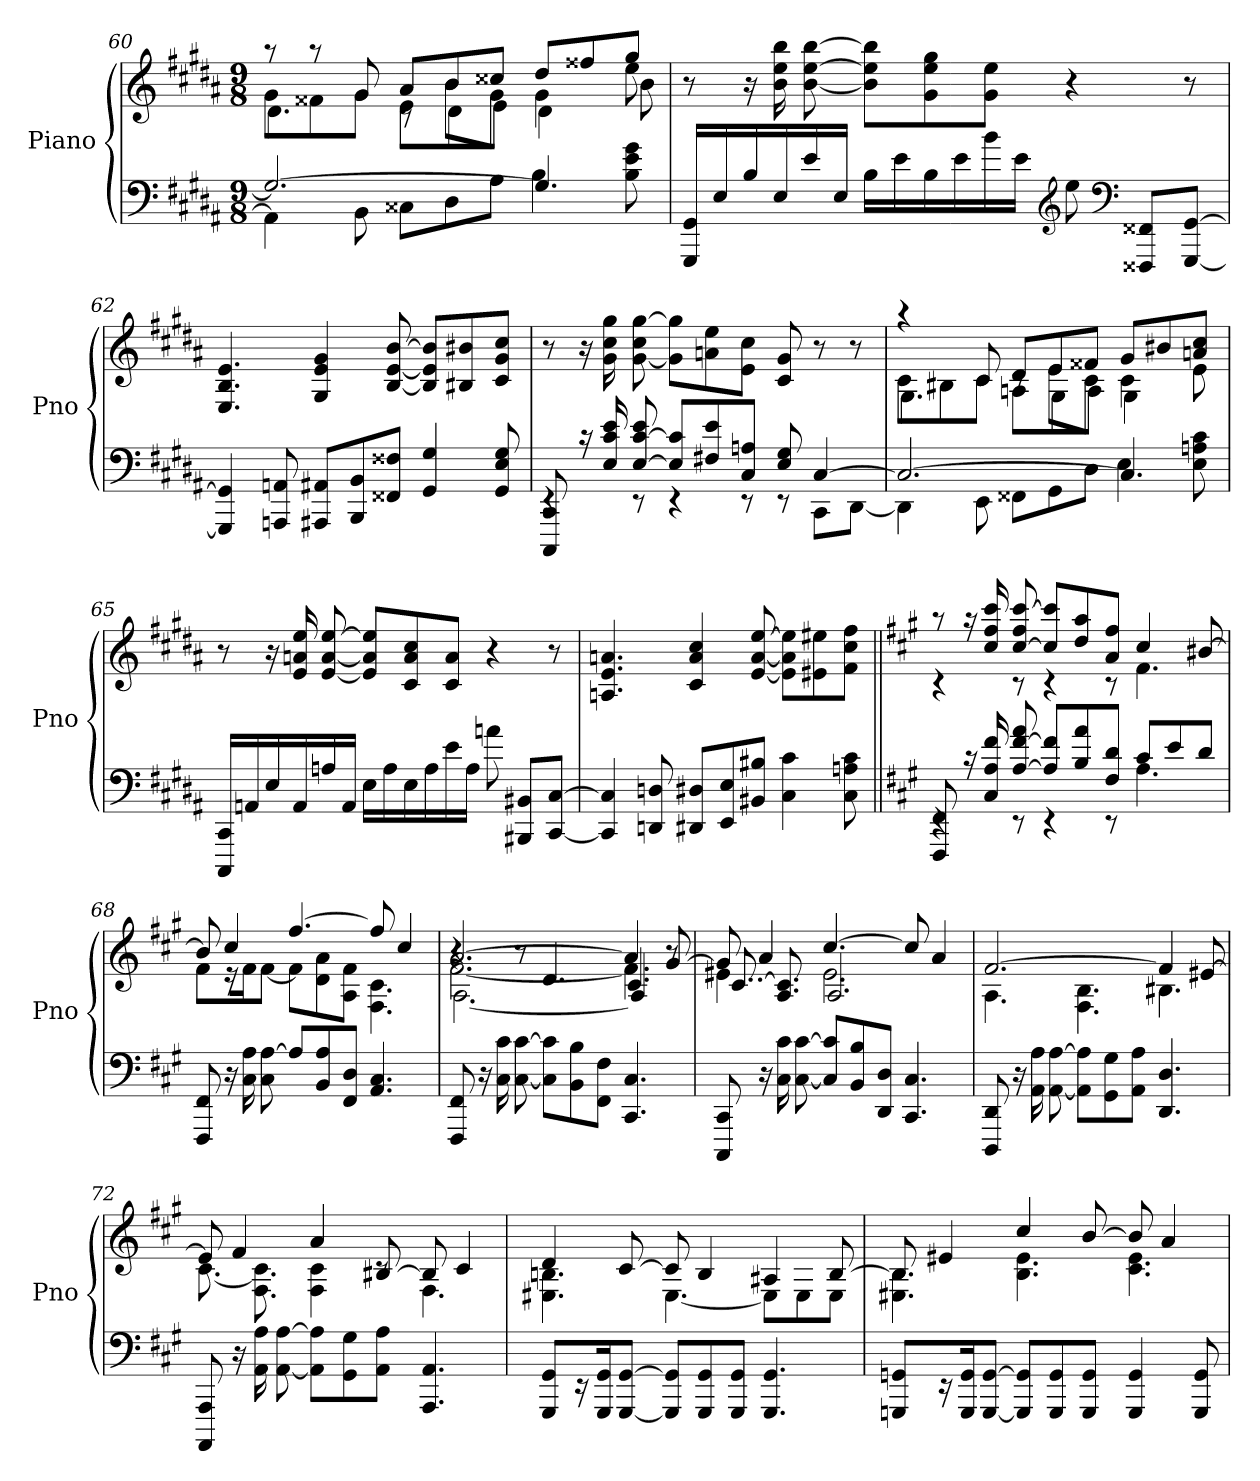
**kern	**kern
*part1	*part1
*staff2	*staff1
*I"Piano	*
*I'Pno	*
*clefF4	*clefG2
*k[f#c#g#d#a#]	*k[f#c#g#d#a#]
*M9/8	*M9/8
=60	=60
*^	*^
*	*	*	*^
2.G#_	4AA#]	8raa	8g#L	4.d#\
.	.	8raa	8f##X	.
.	8BB	8g#	8g#J	.
.	8C##XL	8a#L	8rc	8e\L
.	8D#	8b	8bL	8d#\
.	8A#J	8cc##XJ	8g#J	8e\J
4.G#]	4B	8dd#L	4g#	4d#\
.	.	8ff##X	.	.
.	8B 8e 8g#	8gg#J	8ee	8b\
*v	*v	*	*	*
*	*v	*v	*v
=61	=61
16GGG# 16GG#LL	8r
16E	.
16B	16r
16E	16b 16ee 16bb
16e	[8b [8ee [8bb
16EJJ	.
16BLL	8b] 8ee] 8bb]L
16e	.
16B	8g# 8ee 8gg#
16e	.
16b	8g# 8eeJ
16eJJ	.
*clefG2	*
8ee	4r
*clefF4	*
8FFF##X 8FF##XL	.
[8GGG# [8GG#J	8r
=62	=62
4GGG#] 4GG#]	4.E 4.B 4.e
8AAAn 8AAn	.
8AAA#X 8AA#XL	4G# 4e 4g#
8BBB 8BB	.
8FF##X 8F##XJ	[8B [8e [8b
4GG# 4G#	8B] 8e] 8b]L
.	8B#X 8b#X
8GG# 8E 8G#	8c# 8g# 8cc#J
=63	=63
*^	*
8CCC# 8CC#	4rEE	8r
16rc	.	16r
16E 16c# 16e	.	16g# 16cc# 16gg#
[8E [8c# 8e	8rEE	[8g# 8cc# [8gg#
8E] 8c#]L	4rEE	8g#] 8gg#]L
8F#X 8e	.	8an 8ee
8C# 8AnJ	8rEE	8e 8cc#J
8E 8G#	8rEE	8c# 8g#
[4C#	8CC#L	8r
.	[8DD#J	8r
=64	=64	=64
*	*	*^
*	*	*	*^
2.C#_	4DD#]	4raa	8c#L	4.G#\
.	.	.	8B#X	.
.	8EE	8c#	8c#J	.
.	8FF##XL	8d#L	8rc	8An\L
.	8GG#	8e	8eL	8G#\
.	8D#J	8f##XJ	8c#J	8A\J
4.C#]	4E	8g#L	4c#	4G#\
.	.	8b#X	.	.
.	8E 8An 8c#	8an 8cc#J	8e	8r
*v	*v	*	*	*
*	*v	*v	*v
=65	=65
16CCC# 16CC#LL	8r
16AAn	.
16E	16r
16AA	16e 16an 16ee
16An	[8e [8a [8ee
16AAJJ	.
16ELL	8e] 8a] 8ee]L
16A	.
16E	8c# 8a 8cc#
16A	.
16e	8c# 8aJ
16AJJ	.
8an	4r
8BBB#X 8BB#XL	.
[8CC# [8C#J	8r
=66	=66
4CC#] 4C#]	4.An 4.e 4.an
8DDn 8Dn	.
8DD#X 8D#XL	4c# 4a 4cc#
8EE 8E	.
8BB#X 8B#XJ	[8e [8a [8ee
4C# 4c#	8e] 8a] 8ee]L
.	8e#X 8ee#X
8C# 8An 8c#	8f# 8cc# 8ff#J
=67||	=67||
*k[f#c#g#]	*k[f#c#g#]
*^	*^
8FFF# 8FF#	4rEE	8raa	4rc
16rc	.	16raa	.
16C# 16A 16f#	.	16cc# 16ff# 16ccc#	.
[8A [8f# 8a	8rEE	[8cc# 8ff# [8ccc#	8rc
8A] 8f#]L	4rEE	8cc#] 8ccc#]L	4rc
8B 8a	.	8dd 8aa	.
8F# 8dJ	8rEE	8a 8ff#J	8rc
8c#L	4.A	4cc#	4.f#
8e	.	.	.
8dJ	.	[8b#X	.
*v	*v	*	*
=68	=68	=68
8FFF# 8FF#	8b#]	8f#L
16r	4cc#	16r
16C# 16A	.	16f#K
8C# [8A	.	[8f#J
8AL]	[4.ff#	8f#L]
8BB 8A	.	8d 8a
8FF# 8DJ	.	8A 8f#J
4.AA 4.C#	8ff#]	4.F# 4.c#
.	4cc#	.
=69	=69	=69
*	*^	*^
8FFF# 8FF#	[2.a	[2.f#	4r	[2.A\
16r	.	.	.	.
16C# 16c#	.	.	.	.
[8C# [8c#	.	.	8r	.
8C#] 8c#]L	.	.	4.d/	.
8BB 8B	.	.	.	.
8FF# 8F#J	.	.	.	.
4.CC# 4.C#	4a]	4.f#]	4.c#/	4A/]
.	[8g#	.	.	8r
*	*	*	*v	*v
=70	=70	=70	=70
8CCC# 8CC#	8g#]	4.e#X	[8.c#/
16r	4a	.	.
16C# 16c#	.	.	8.A/ 8.c#]/
[8C# [8c#	.	.	.
8C#] 8c#]L	[4.cc#	2.e#	2.A/
8BB 8B	.	.	.
8DD 8DJ	.	.	.
4.CC# 4.C#	8cc#]	.	.
.	4a	.	.
*	*	*v	*v
=71	=71	=71
8DDD 8DD	[2.f#	4.A
16r	.	.
16AA 16A	.	.
[8AA [8A	.	.
8AA] 8A]L	.	4.F# 4.B
8GG# 8G#	.	.
8AA 8AJ	.	.
4.DD 4.D	4f#]	4.B#X
.	[8e#X	.
=72	=72	=72
8AAAA 8AAA	8e#]	[8.c#
16r	4f#	.
16AA 16A	.	8.F# 8.c#]
[8AA [8A	.	.
8AA] 8A]L	4a	4F# 4c#
8GG# 8G#	.	.
8AA 8AJ	[8B#X	8rc
4.AAA 4.AA	8B#]	4.F#
.	4c#	.
=73	=73	=73
8GGG# 8GG#L	4d	4.E#X 4.Bn
16r	.	.
16GGG# 16GG#K	.	.
[8GGG# [8GG#J	[8c#	.
8GGG#] 8GG#]L	8c#]	[4.E#
8GGG# 8GG#	4B	.
8GGG# 8GG#J	.	.
4.GGG# 4.GG#	4A#X	8E#L]
.	.	8E#
.	[8B	8E#J
=74	=74	=74
8GGGn 8GGnL	8B]	4.E#X 4.B
16r	4e#X	.
16GGG 16GGK	.	.
[8GGG [8GGJ	.	.
8GGG] 8GG]L	4cc#	4.B 4.e#
8GGG 8GG	.	.
8GGG 8GGJ	[8b	.
4GGG 4GG	8b]	4.c# 4.e#
.	4a	.
8GGG 8GG	.	.
*	*v	*v
=	=
*-	*-
